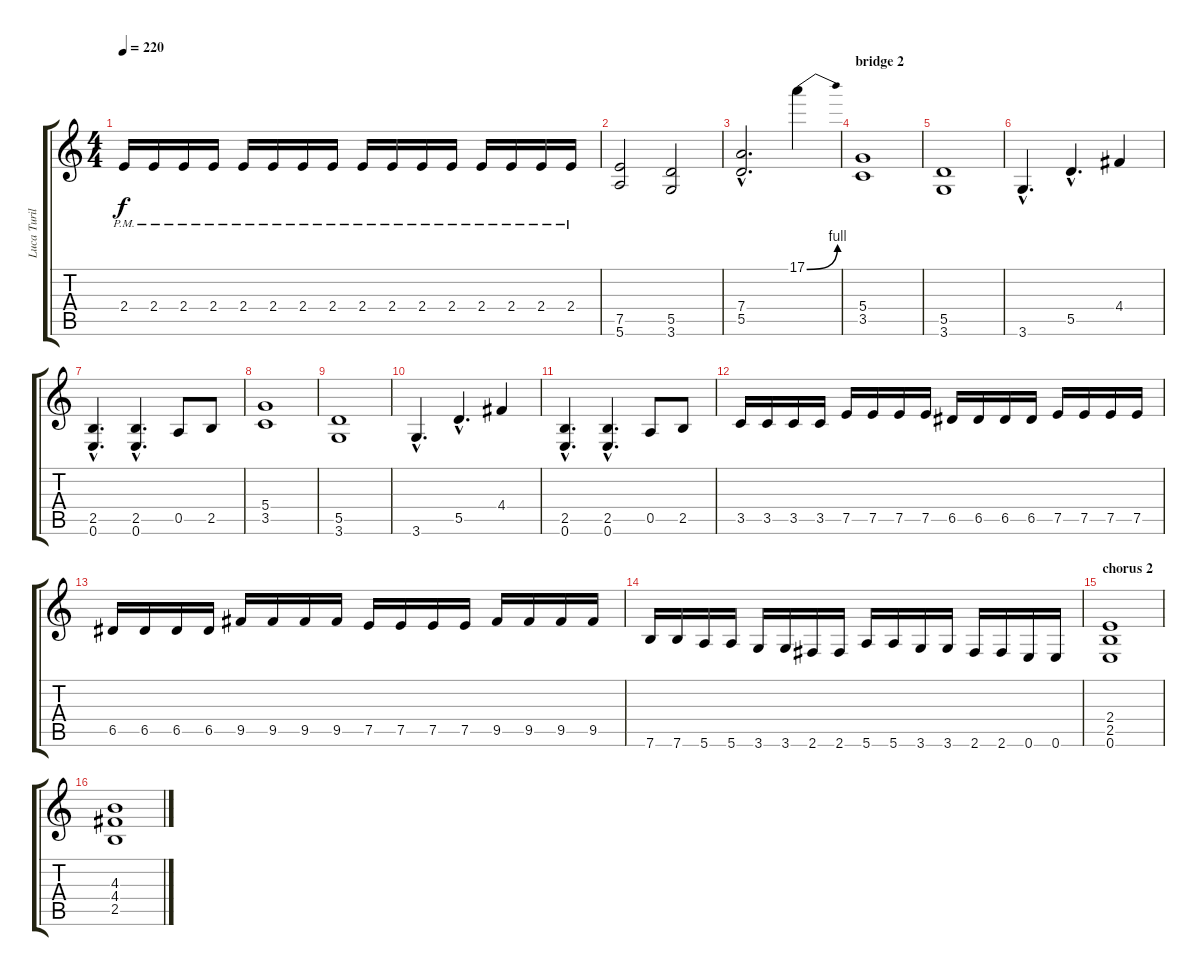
\track ("Luca Turilli" "Luca Turil") {instrument overdrivenguitar}
\staff {score tabs}
\tuning (E4 B3 G3 D3 A2 E2) {hide}
\ts (4 4)
\tempo 220
\clef g2
\ks c
2.4{pm}.16{dy f} 2.4{pm}.16 2.4{pm}.16 2.4{pm}.16 2.4{pm}.16 2.4{pm}.16 2.4{pm}.16 2.4{pm}.16 2.4{pm}.16 2.4{pm}.16 2.4{pm}.16 2.4{pm}.16 2.4{pm}.16 2.4{pm}.16 2.4{pm}.16 2.4{pm}.16 |
(7.5 5.6).2 (5.5 3.6).2 |
(7.4{hac} 5.5{hac}).2{d} 17.1{be (bend 0 0 60 4)}.4 |
\section ("" "bridge 2")
(5.4 3.5).1 |
(5.5 3.6).1 |
3.6{hac}.4{d} 5.5{hac}.4{d} 4.4.4 |
(2.5{hac} 0.6{hac}).4{d} (2.5{hac} 0.6{hac}).4{d} 0.5.8 2.5.8 |
(5.4 3.5).1 |
(5.5 3.6).1 |
3.6{hac}.4{d} 5.5{hac}.4{d} 4.4.4 |
(2.5{hac} 0.6{hac}).4{d} (2.5{hac} 0.6{hac}).4{d} 0.5.8 2.5.8 |
3.5.16 3.5.16 3.5.16 3.5.16 7.5.16 7.5.16 7.5.16 7.5.16 6.5.16 6.5.16 6.5.16 6.5.16 7.5.16 7.5.16 7.5.16 7.5.16 |
6.5.16 6.5.16 6.5.16 6.5.16 9.5.16 9.5.16 9.5.16 9.5.16 7.5.16 7.5.16 7.5.16 7.5.16 9.5.16 9.5.16 9.5.16 9.5.16 |
7.6.16 7.6.16 5.6.16 5.6.16 3.6.16 3.6.16 2.6.16 2.6.16 5.6.16 5.6.16 3.6.16 3.6.16 2.6.16 2.6.16 0.6.16 0.6.16 |
\section ("" "chorus 2")
(2.4 2.5 0.6).1 |
(4.3 4.4 2.5).1
